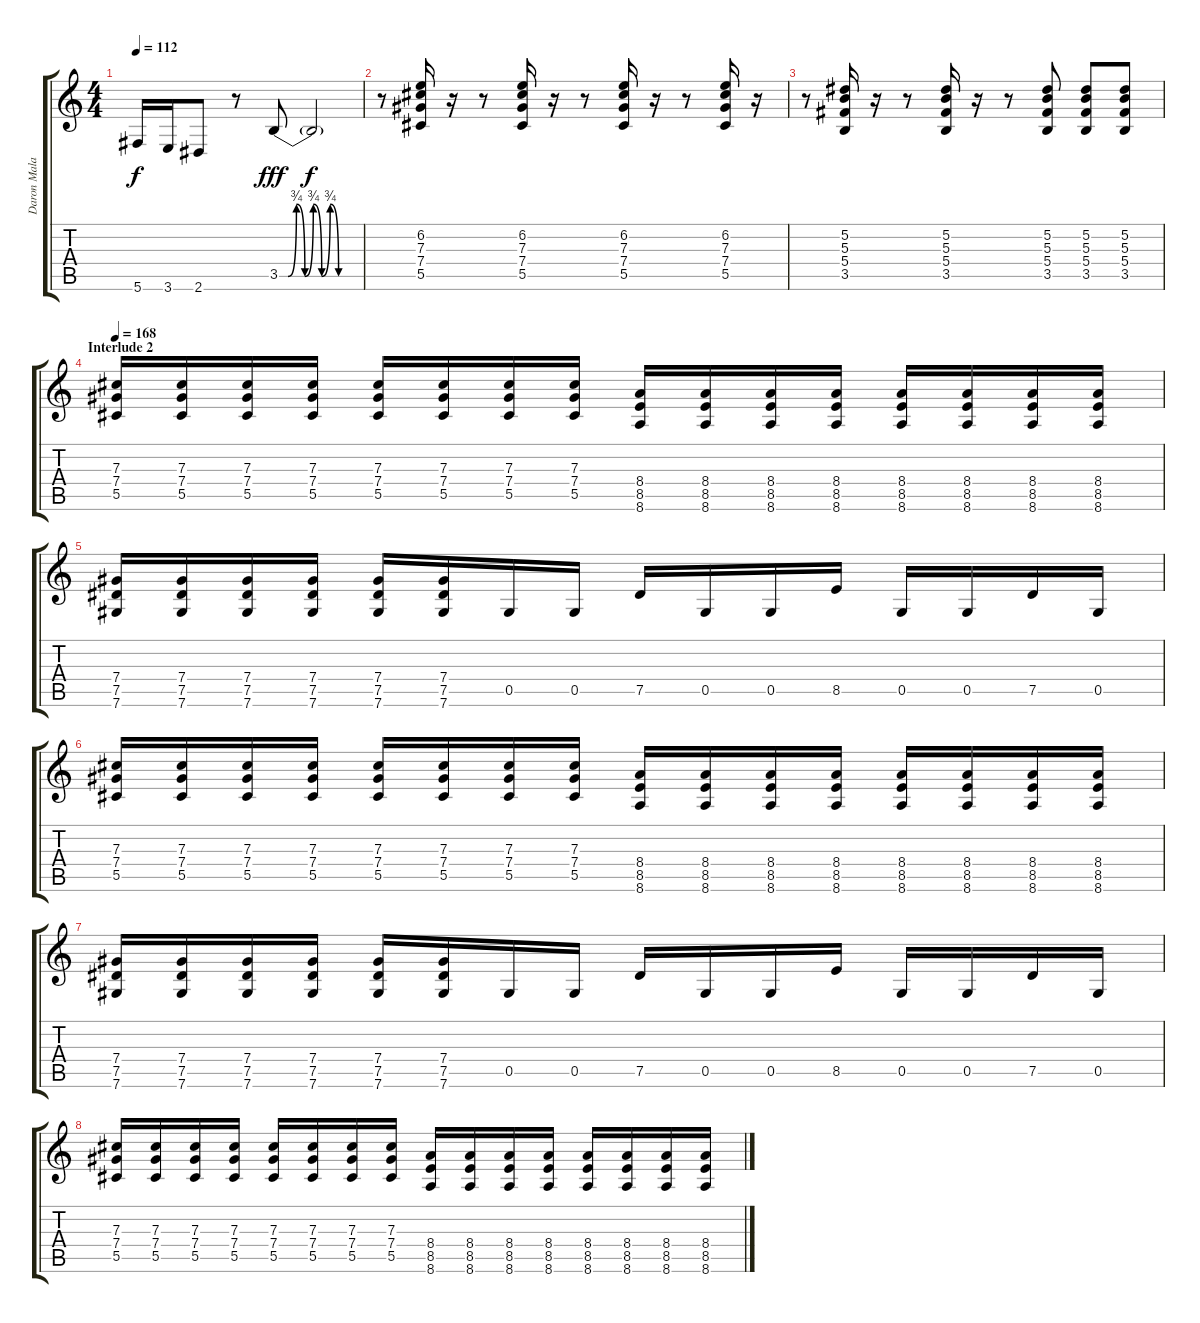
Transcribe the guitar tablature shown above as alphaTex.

\track ("Daron Malakian" "Daron Mala") {instrument distortionguitar}
\staff {score tabs}
\tuning (Eb4 Bb3 Gb3 Db3 Ab2 Db2) {hide}
\ts (4 4)
\tempo 112
\clef g2
\ks c
5.6.16{dy f} 3.6.16 2.6.8 r.8 3.5{be (custom 0 0 6 0 12 3 18 0 24 3 30 0 36 3 42 0 54 0 60 0)}.8{dy fff} 3.5{t}.2{dy f} |
r.8 (6.2 7.3 7.4 5.5).16 r.16 r.8 (6.2 7.3 7.4 5.5).16 r.16 r.8 (6.2 7.3 7.4 5.5).16 r.16 r.8 (6.2 7.3 7.4 5.5).16 r.16 |
r.8 (5.2 5.3 5.4 3.5).16 r.16 r.8 (5.2 5.3 5.4 3.5).16 r.16 r.8 (5.2 5.3 5.4 3.5).8 (5.2 5.3 5.4 3.5).8 (5.2 5.3 5.4 3.5).8 |
\section ("" "Interlude 2")
\tempo 168
(7.3 7.4 5.5).16{instrument distortionguitar} (7.3 7.4 5.5).16 (7.3 7.4 5.5).16 (7.3 7.4 5.5).16 (7.3 7.4 5.5).16 (7.3 7.4 5.5).16 (7.3 7.4 5.5).16 (7.3 7.4 5.5).16 (8.4 8.5 8.6).16 (8.4 8.5 8.6).16 (8.4 8.5 8.6).16 (8.4 8.5 8.6).16 (8.4 8.5 8.6).16 (8.4 8.5 8.6).16 (8.4 8.5 8.6).16 (8.4 8.5 8.6).16 |
(7.4 7.5 7.6).16 (7.4 7.5 7.6).16 (7.4 7.5 7.6).16 (7.4 7.5 7.6).16 (7.4 7.5 7.6).16 (7.4 7.5 7.6).16 0.5.16 0.5.16 7.5.16 0.5.16 0.5.16 8.5.16 0.5.16 0.5.16 7.5.16 0.5.16 |
(7.3 7.4 5.5).16 (7.3 7.4 5.5).16 (7.3 7.4 5.5).16 (7.3 7.4 5.5).16 (7.3 7.4 5.5).16 (7.3 7.4 5.5).16 (7.3 7.4 5.5).16 (7.3 7.4 5.5).16 (8.4 8.5 8.6).16 (8.4 8.5 8.6).16 (8.4 8.5 8.6).16 (8.4 8.5 8.6).16 (8.4 8.5 8.6).16 (8.4 8.5 8.6).16 (8.4 8.5 8.6).16 (8.4 8.5 8.6).16 |
(7.4 7.5 7.6).16 (7.4 7.5 7.6).16 (7.4 7.5 7.6).16 (7.4 7.5 7.6).16 (7.4 7.5 7.6).16 (7.4 7.5 7.6).16 0.5.16 0.5.16 7.5.16 0.5.16 0.5.16 8.5.16 0.5.16 0.5.16 7.5.16 0.5.16 |
(7.3 7.4 5.5).16 (7.3 7.4 5.5).16 (7.3 7.4 5.5).16 (7.3 7.4 5.5).16 (7.3 7.4 5.5).16 (7.3 7.4 5.5).16 (7.3 7.4 5.5).16 (7.3 7.4 5.5).16 (8.4 8.5 8.6).16 (8.4 8.5 8.6).16 (8.4 8.5 8.6).16 (8.4 8.5 8.6).16 (8.4 8.5 8.6).16 (8.4 8.5 8.6).16 (8.4 8.5 8.6).16 (8.4 8.5 8.6).16
